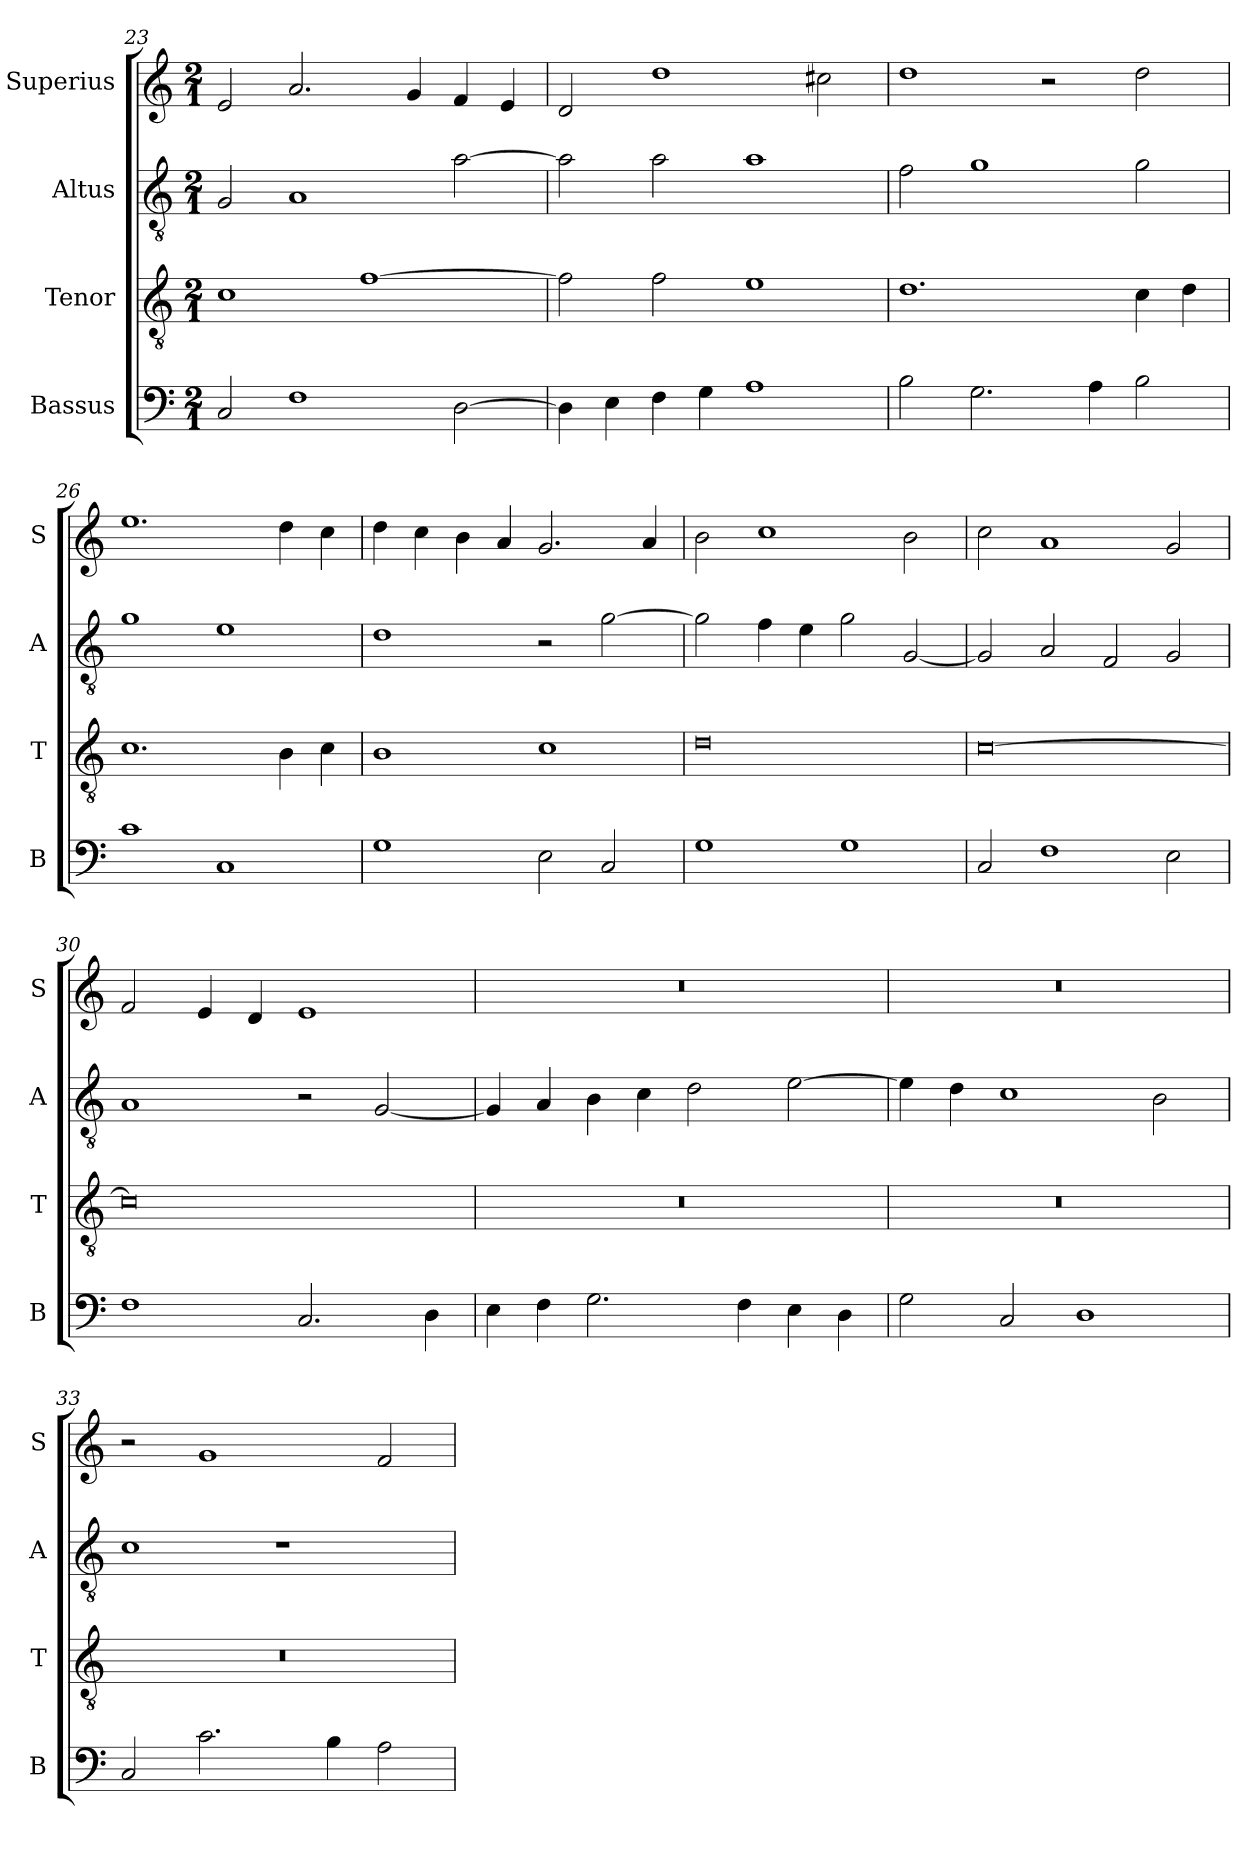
**kern	**kern	**kern	**kern
*part4	*part3	*part2	*part1
*staff4	*staff3	*staff2	*staff1
*I"Bassus	*I"Tenor	*I"Altus	*I"Superius
*I'B	*I'T	*I'A	*I'S
*clefF4	*clefGv2	*clefGv2	*clefG2
*k[]	*k[]	*k[]	*k[]
*M2/1	*M2/1	*M2/1	*M2/1
=23	=23	=23	=23
2C	1c	2G	2e
1F	.	1A	2.a
.	[1f	.	.
.	.	.	4g
[2D	.	[2a	4f
.	.	.	4e
=24	=24	=24	=24
4D]	2f]	2a]	2d
4E	.	.	.
4F	2f	2a	1dd
4G	.	.	.
1A	1e	1a	.
.	.	.	2cc#X
=25	=25	=25	=25
2B	1.d	2f	1dd
2.G	.	1g	.
.	.	.	2r
4A	.	.	.
2B	4c	2g	2dd
.	4d	.	.
=26	=26	=26	=26
1c	1.c	1g	1.ee
1C	.	1e	.
.	4B	.	4dd
.	4c	.	4cc
=27	=27	=27	=27
1G	1B	1d	4dd
.	.	.	4cc
.	.	.	4b
.	.	.	4a
2E	1c	2r	2.g
2C	.	[2g	.
.	.	.	4a
=28	=28	=28	=28
1G	0d	2g]	2b
.	.	4f	1cc
.	.	4e	.
1G	.	2g	.
.	.	[2G	2b
=29	=29	=29	=29
2C	[0c	2G]	2cc
1F	.	2A	1a
.	.	2F	.
2E	.	2G	2g
=30	=30	=30	=30
1F	0c]	1A	2f
.	.	.	4e
.	.	.	4d
2.C	.	2r	1e
.	.	[2G	.
4D	.	.	.
=31	=31	=31	=31
4E	0r	4G]	0r
4F	.	4A	.
2.G	.	4B	.
.	.	4c	.
.	.	2d	.
4F	.	.	.
4E	.	[2e	.
4D	.	.	.
=32	=32	=32	=32
2G	0r	4e]	0r
.	.	4d	.
2C	.	1c	.
1D	.	.	.
.	.	2B	.
=33	=33	=33	=33
2C	0r	1c	2r
2.c	.	.	1g
.	.	1r	.
4B	.	.	.
2A	.	.	2f
=	=	=	=
*-	*-	*-	*-
